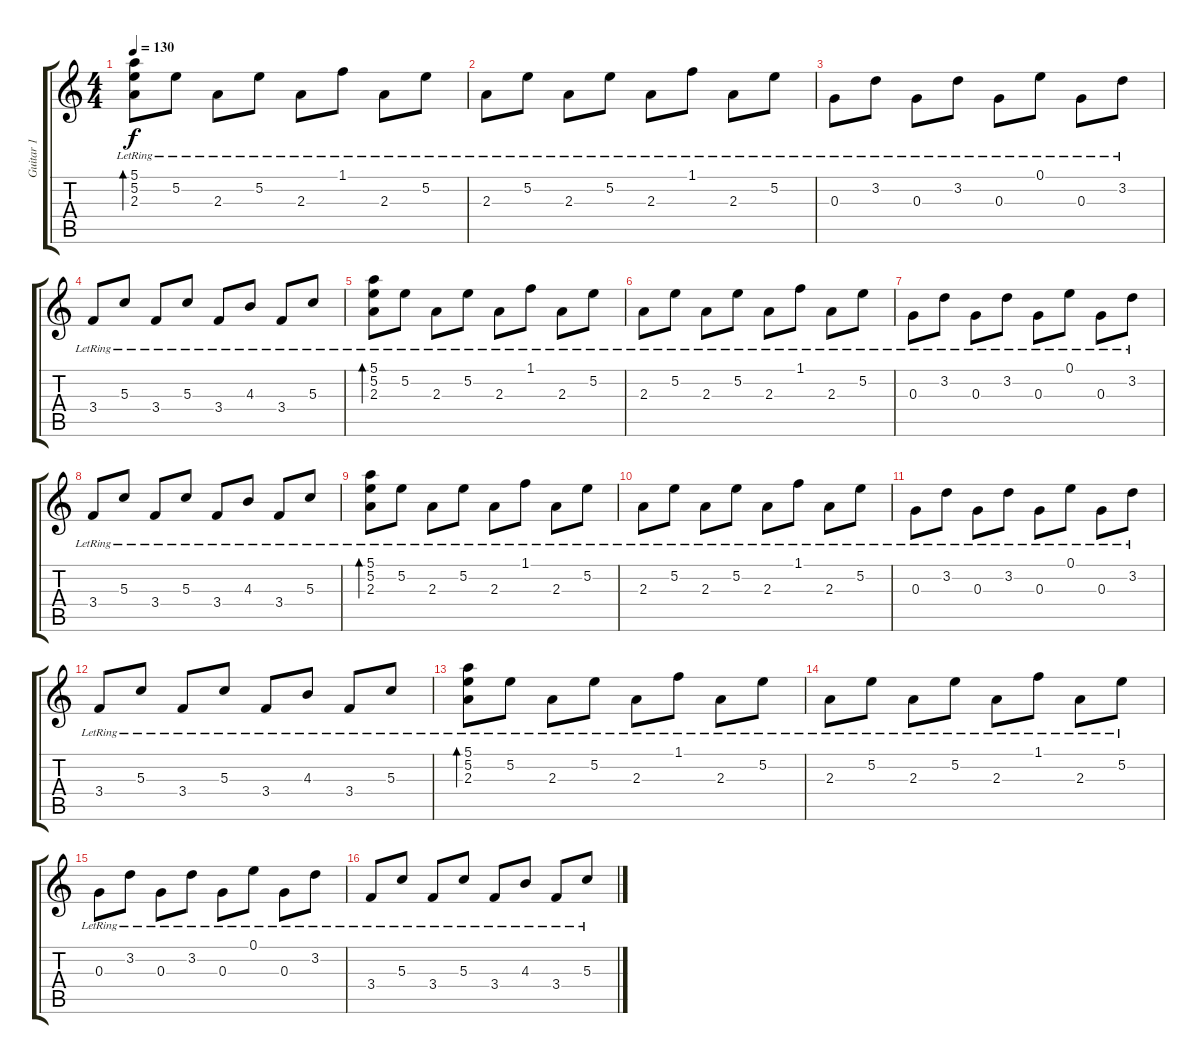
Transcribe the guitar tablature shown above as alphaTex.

\track ("Guitar 1" "Guitar 1") {instrument acousticguitarsteel}
\staff {score tabs}
\tuning (E4 B3 G3 D3 A2 E2) {hide}
\ts (4 4)
\tempo 130
\clef g2
\ks c
(5.1{lr} 5.2 2.3{lr}).8{bd 480 dy f balance 0} 5.2{lr}.8 2.3{lr}.8 5.2{lr}.8 2.3{lr}.8 1.1{lr}.8 2.3{lr}.8 5.2{lr}.8 |
2.3{lr}.8 5.2{lr}.8 2.3{lr}.8 5.2{lr}.8 2.3{lr}.8 1.1{lr}.8 2.3{lr}.8 5.2{lr}.8 |
0.3{lr}.8 3.2{lr}.8 0.3{lr}.8 3.2{lr}.8 0.3{lr}.8 0.1{lr}.8 0.3{lr}.8 3.2{lr}.8 |
3.4{lr}.8 5.3{lr}.8 3.4{lr}.8 5.3{lr}.8 3.4{lr}.8 4.3{lr}.8 3.4{lr}.8 5.3{lr}.8 |
(5.1{lr} 5.2 2.3{lr}).8{bd 480 balance 0} 5.2{lr}.8 2.3{lr}.8 5.2{lr}.8 2.3{lr}.8 1.1{lr}.8 2.3{lr}.8 5.2{lr}.8 |
2.3{lr}.8 5.2{lr}.8 2.3{lr}.8 5.2{lr}.8 2.3{lr}.8 1.1{lr}.8 2.3{lr}.8 5.2{lr}.8 |
0.3{lr}.8 3.2{lr}.8 0.3{lr}.8 3.2{lr}.8 0.3{lr}.8 0.1{lr}.8 0.3{lr}.8 3.2{lr}.8 |
3.4{lr}.8 5.3{lr}.8 3.4{lr}.8 5.3{lr}.8 3.4{lr}.8 4.3{lr}.8 3.4{lr}.8 5.3{lr}.8 |
\section ("" " ")
(5.1{lr} 5.2 2.3{lr}).8{bd 480 balance 0} 5.2{lr}.8 2.3{lr}.8 5.2{lr}.8 2.3{lr}.8 1.1{lr}.8 2.3{lr}.8 5.2{lr}.8 |
2.3{lr}.8 5.2{lr}.8 2.3{lr}.8 5.2{lr}.8 2.3{lr}.8 1.1{lr}.8 2.3{lr}.8 5.2{lr}.8 |
0.3{lr}.8 3.2{lr}.8 0.3{lr}.8 3.2{lr}.8 0.3{lr}.8 0.1{lr}.8 0.3{lr}.8 3.2{lr}.8 |
3.4{lr}.8 5.3{lr}.8 3.4{lr}.8 5.3{lr}.8 3.4{lr}.8 4.3{lr}.8 3.4{lr}.8 5.3{lr}.8 |
(5.1{lr} 5.2 2.3{lr}).8{bd 480 balance 0} 5.2{lr}.8 2.3{lr}.8 5.2{lr}.8 2.3{lr}.8 1.1{lr}.8 2.3{lr}.8 5.2{lr}.8 |
2.3{lr}.8 5.2{lr}.8 2.3{lr}.8 5.2{lr}.8 2.3{lr}.8 1.1{lr}.8 2.3{lr}.8 5.2{lr}.8 |
0.3{lr}.8 3.2{lr}.8 0.3{lr}.8 3.2{lr}.8 0.3{lr}.8 0.1{lr}.8 0.3{lr}.8 3.2{lr}.8 |
3.4{lr}.8 5.3{lr}.8 3.4{lr}.8 5.3{lr}.8 3.4{lr}.8 4.3{lr}.8 3.4{lr}.8 5.3{lr}.8
